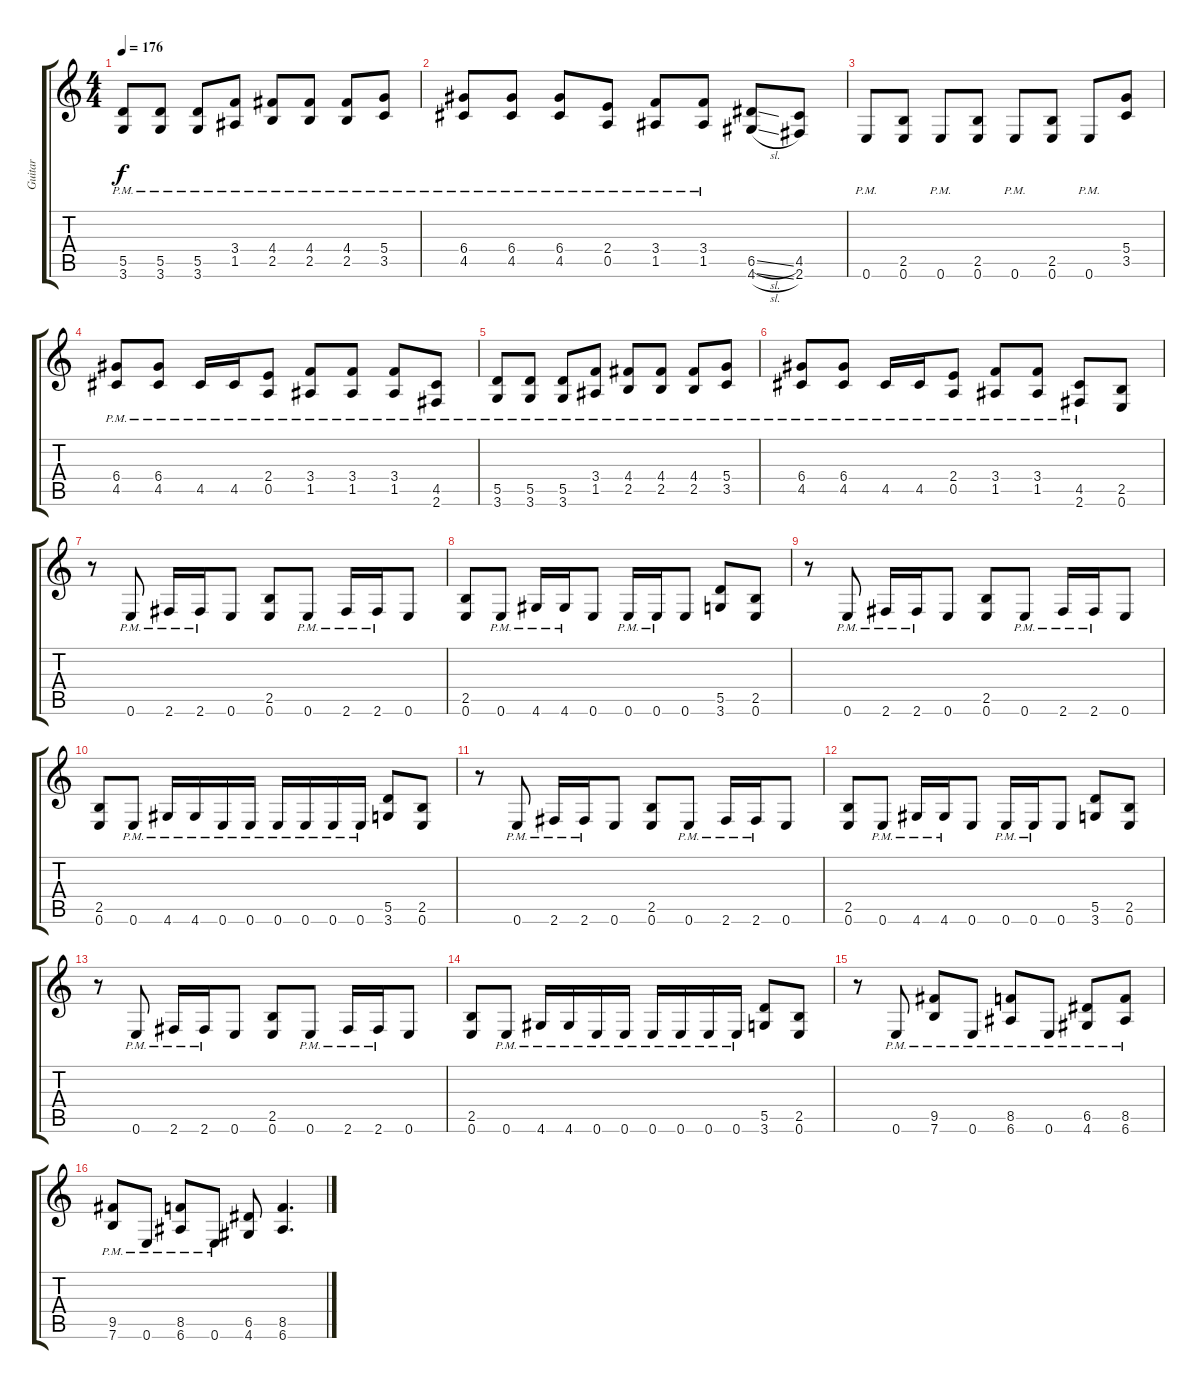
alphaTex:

\track ("Guitar" "Guitar") {instrument distortionguitar}
\staff {score tabs}
\tuning (E4 B3 G3 D3 A2 E2) {hide}
\ts (4 4)
\tempo 176
\clef g2
\ks c
(5.5{pm} 3.6{pm}).8{dy f} (5.5{pm} 3.6{pm}).8 (5.5{pm} 3.6{pm}).8 (3.4{pm} 1.5{pm}).8 (4.4{pm} 2.5{pm}).8 (4.4{pm} 2.5{pm}).8 (4.4{pm} 2.5{pm}).8 (5.4{pm} 3.5{pm}).8 |
(6.4{pm} 4.5{pm}).8 (6.4{pm} 4.5{pm}).8 (6.4{pm} 4.5{pm}).8 (2.4 0.5{pm}).8 (3.4 1.5{pm}).8 (3.4 1.5{pm}).8 (6.5{sl} 4.6{sl}).8 (4.5 2.6).8 |
0.6{pm}.8 (2.5 0.6).8 0.6{pm}.8 (2.5 0.6).8 0.6{pm}.8 (2.5 0.6).8 0.6{pm}.8 (5.4 3.5).8 |
(6.4{pm} 4.5{pm}).8 (6.4 4.5{pm}).8 4.5{pm}.16 4.5{pm}.16 (2.4 0.5{pm}).8 (3.4 1.5{pm}).8 (3.4 1.5{pm}).8 (3.4 1.5{pm}).8 (4.5{pm} 2.6{pm}).8 |
(5.5{pm} 3.6{pm}).8 (5.5{pm} 3.6{pm}).8 (5.5{pm} 3.6{pm}).8 (3.4{pm} 1.5{pm}).8 (4.4{pm} 2.5{pm}).8 (4.4{pm} 2.5{pm}).8 (4.4{pm} 2.5{pm}).8 (5.4{pm} 3.5{pm}).8 |
(6.4{pm} 4.5{pm}).8 (6.4{pm} 4.5{pm}).8 4.5{pm}.16 4.5{pm}.16 (2.4 0.5{pm}).8 (3.4 1.5{pm}).8 (3.4 1.5{pm}).8 (4.5{pm} 2.6).8 (2.5 0.6).8 |
r.8 0.6{pm}.8 2.6{pm}.16 2.6{pm}.16 0.6.8 (2.5 0.6).8 0.6{pm}.8 2.6{pm}.16 2.6{pm}.16 0.6.8 |
(2.5 0.6).8 0.6{pm}.8 4.6{pm}.16 4.6{pm}.16 0.6.8 0.6{pm}.16 0.6{pm}.16 0.6.8 (5.5 3.6).8 (2.5 0.6).8 |
r.8 0.6{pm}.8 2.6{pm}.16 2.6{pm}.16 0.6.8 (2.5 0.6).8 0.6{pm}.8 2.6{pm}.16 2.6{pm}.16 0.6.8 |
(2.5 0.6).8 0.6{pm}.8 4.6{pm}.16 4.6{pm}.16 0.6{pm}.16 0.6{pm}.16 0.6{pm}.16 0.6{pm}.16 0.6{pm}.16 0.6{pm}.16 (5.5 3.6).8 (2.5 0.6).8 |
r.8 0.6{pm}.8 2.6{pm}.16 2.6{pm}.16 0.6.8 (2.5 0.6).8 0.6{pm}.8 2.6{pm}.16 2.6{pm}.16 0.6.8 |
(2.5 0.6).8 0.6{pm}.8 4.6{pm}.16 4.6{pm}.16 0.6.8 0.6{pm}.16 0.6{pm}.16 0.6.8 (5.5 3.6).8 (2.5 0.6).8 |
r.8 0.6{pm}.8 2.6{pm}.16 2.6{pm}.16 0.6.8 (2.5 0.6).8 0.6{pm}.8 2.6{pm}.16 2.6{pm}.16 0.6.8 |
(2.5 0.6).8 0.6{pm}.8 4.6{pm}.16 4.6{pm}.16 0.6{pm}.16 0.6{pm}.16 0.6{pm}.16 0.6{pm}.16 0.6{pm}.16 0.6{pm}.16 (5.5 3.6).8 (2.5 0.6).8 |
r.8 0.6{pm}.8 (9.5{pm} 7.6{pm}).8 0.6{pm}.8 (8.5{pm} 6.6{pm}).8 0.6{pm}.8 (6.5{pm} 4.6{pm}).8 (8.5{pm} 6.6{pm}).8 |
(9.5{pm} 7.6{pm}).8 0.6{pm}.8 (8.5{pm} 6.6{pm}).8 0.6{pm}.8 (6.5 4.6).8 (8.5 6.6).4{d}
